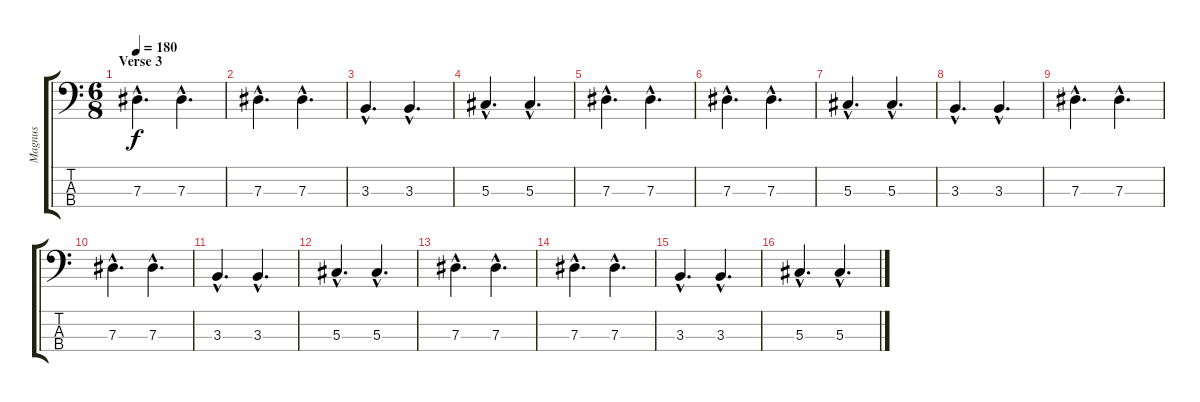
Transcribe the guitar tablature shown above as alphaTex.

\track ("Magnus" "Magnus") {instrument electricbassfinger}
\staff {score tabs}
\tuning (Gb2 Db2 Ab1 Eb1) {hide}
\ts (6 8)
\section ("" "Verse 3")
\tempo 180
\clef f4
\ks c
7.3{hac}.4{d dy f} 7.3{hac}.4{d} |
7.3{hac}.4{d} 7.3{hac}.4{d} |
3.3{hac}.4{d} 3.3{hac}.4{d} |
5.3{hac}.4{d} 5.3{hac}.4{d} |
7.3{hac}.4{d} 7.3{hac}.4{d} |
7.3{hac}.4{d} 7.3{hac}.4{d} |
5.3{hac}.4{d} 5.3{hac}.4{d} |
3.3{hac}.4{d} 3.3{hac}.4{d} |
7.3{hac}.4{d} 7.3{hac}.4{d} |
7.3{hac}.4{d} 7.3{hac}.4{d} |
3.3{hac}.4{d} 3.3{hac}.4{d} |
5.3{hac}.4{d} 5.3{hac}.4{d} |
7.3{hac}.4{d} 7.3{hac}.4{d} |
7.3{hac}.4{d} 7.3{hac}.4{d} |
3.3{hac}.4{d} 3.3{hac}.4{d} |
5.3{hac}.4{d} 5.3{hac}.4{d}
